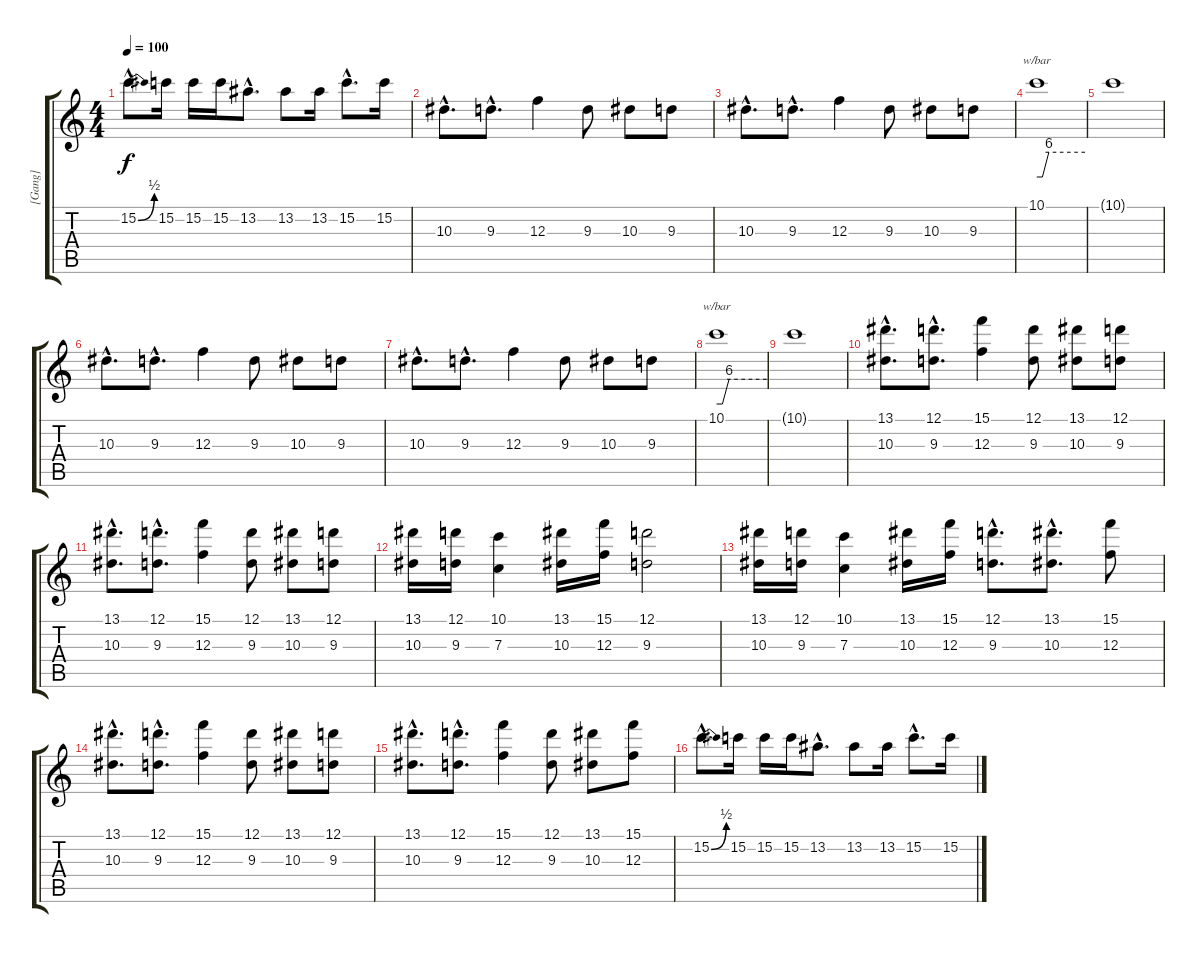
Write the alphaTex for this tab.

\track ("[Gang]" "[Gang]") {instrument distortionguitar}
\staff {score tabs}
\tuning (D4 A3 F3 C3 G2 C2) {hide}
\ts (4 4)
\tempo 100
\clef g2
\ks c
15.2{be (bend 0 0 60 2) hac}.8{d dy f} 15.2.16 15.2.16 15.2.16 13.2{hac}.8{d} 13.2.8 13.2.16 15.2{hac}.8{d} 15.2.16 |
10.3{hac}.8{d} 9.3{hac}.8{d} 12.3.4 9.3.8 10.3.8 9.3.8 |
10.3{hac}.8{d} 9.3{hac}.8{d} 12.3.4 9.3.8 10.3.8 9.3.8 |
10.1.1{tbe (custom default 0 0 7 0 15 24 60 24)} |
10.1{t}.1 |
10.3{hac}.8{d} 9.3{hac}.8{d} 12.3.4 9.3.8 10.3.8 9.3.8 |
10.3{hac}.8{d} 9.3{hac}.8{d} 12.3.4 9.3.8 10.3.8 9.3.8 |
10.1.1{tbe (custom default 0 0 7 0 15 24 60 24)} |
10.1{t}.1 |
(13.1{hac} 10.3{hac}).8{d} (12.1{hac} 9.3{hac}).8{d} (15.1 12.3).4 (12.1 9.3).8 (13.1 10.3).8 (12.1 9.3).8 |
(13.1{hac} 10.3{hac}).8{d} (12.1{hac} 9.3{hac}).8{d} (15.1 12.3).4 (12.1 9.3).8 (13.1 10.3).8 (12.1 9.3).8 |
(13.1 10.3).16 (12.1 9.3).16 (10.1 7.3).4 (13.1 10.3).16 (15.1 12.3).16 (12.1 9.3).2 |
(13.1 10.3).16 (12.1 9.3).16 (10.1 7.3).4 (13.1 10.3).16 (15.1 12.3).16 (12.1{hac} 9.3{hac}).8{d} (13.1{hac} 10.3{hac}).8{d} (15.1 12.3).8 |
(13.1{hac} 10.3{hac}).8{d} (12.1{hac} 9.3{hac}).8{d} (15.1 12.3).4 (12.1 9.3).8 (13.1 10.3).8 (12.1 9.3).8 |
(13.1{hac} 10.3{hac}).8{d} (12.1{hac} 9.3{hac}).8{d} (15.1 12.3).4 (12.1 9.3).8 (13.1 10.3).8 (15.1 12.3).8 |
15.2{be (bend 0 0 60 2) hac}.8{d} 15.2.16 15.2.16 15.2.16 13.2{hac}.8{d} 13.2.8 13.2.16 15.2{hac}.8{d} 15.2.16
